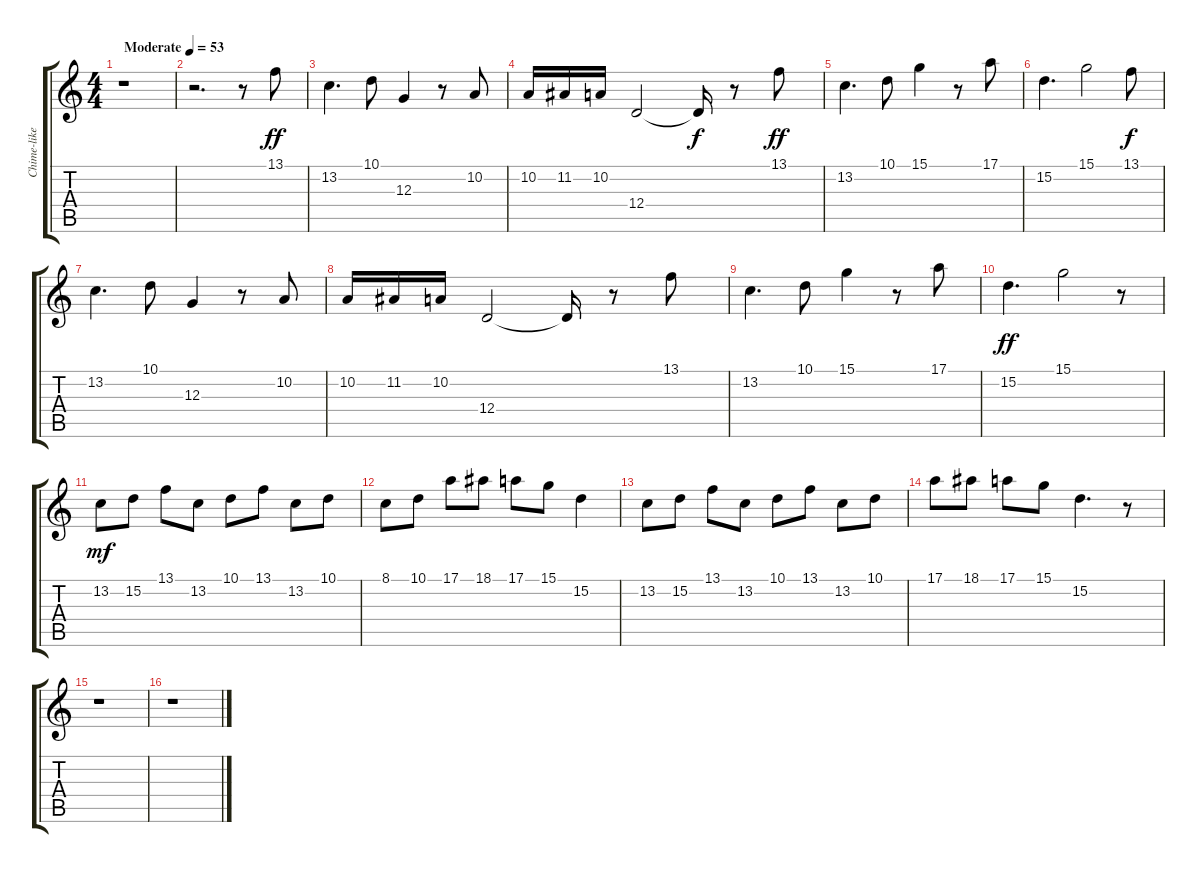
\track ("Chime-like instrument" "Chime-like") {instrument celesta}
\staff {score tabs}
\tuning (E4 B3 G3 D3 A2 E2) {hide}
\ts (4 4)
\tempo (53 "Moderate")
\clef g2
\ks c
r.1{dy ff instrument celesta} |
r.2{d} r.8 13.1.8 |
13.2.4{d} 10.1.8 12.3.4 r.8 10.2.8 |
10.2.16 11.2.16 10.2.16 12.4.2 12.4{t}.16{dy f} r.8 13.1.8{dy ff} |
13.2.4{d} 10.1.8 15.1.4 r.8 17.1.8 |
15.2.4{d} 15.1.2 13.1.8{dy f} |
13.2.4{d} 10.1.8 12.3.4 r.8 10.2.8 |
10.2.16 11.2.16 10.2.16 12.4.2 12.4{t}.16 r.8 13.1.8 |
13.2.4{d} 10.1.8 15.1.4 r.8 17.1.8 |
15.2.4{d dy ff} 15.1.2 r.8 |
13.2.8{dy mf} 15.2.8 13.1.8 13.2.8 10.1.8 13.1.8 13.2.8 10.1.8 |
8.1.8 10.1.8 17.1.8 18.1.8 17.1.8 15.1.8 15.2.4 |
13.2.8 15.2.8 13.1.8 13.2.8 10.1.8 13.1.8 13.2.8 10.1.8 |
17.1.8 18.1.8 17.1.8 15.1.8 15.2.4{d} r.8 |
r.1 |
r.1
